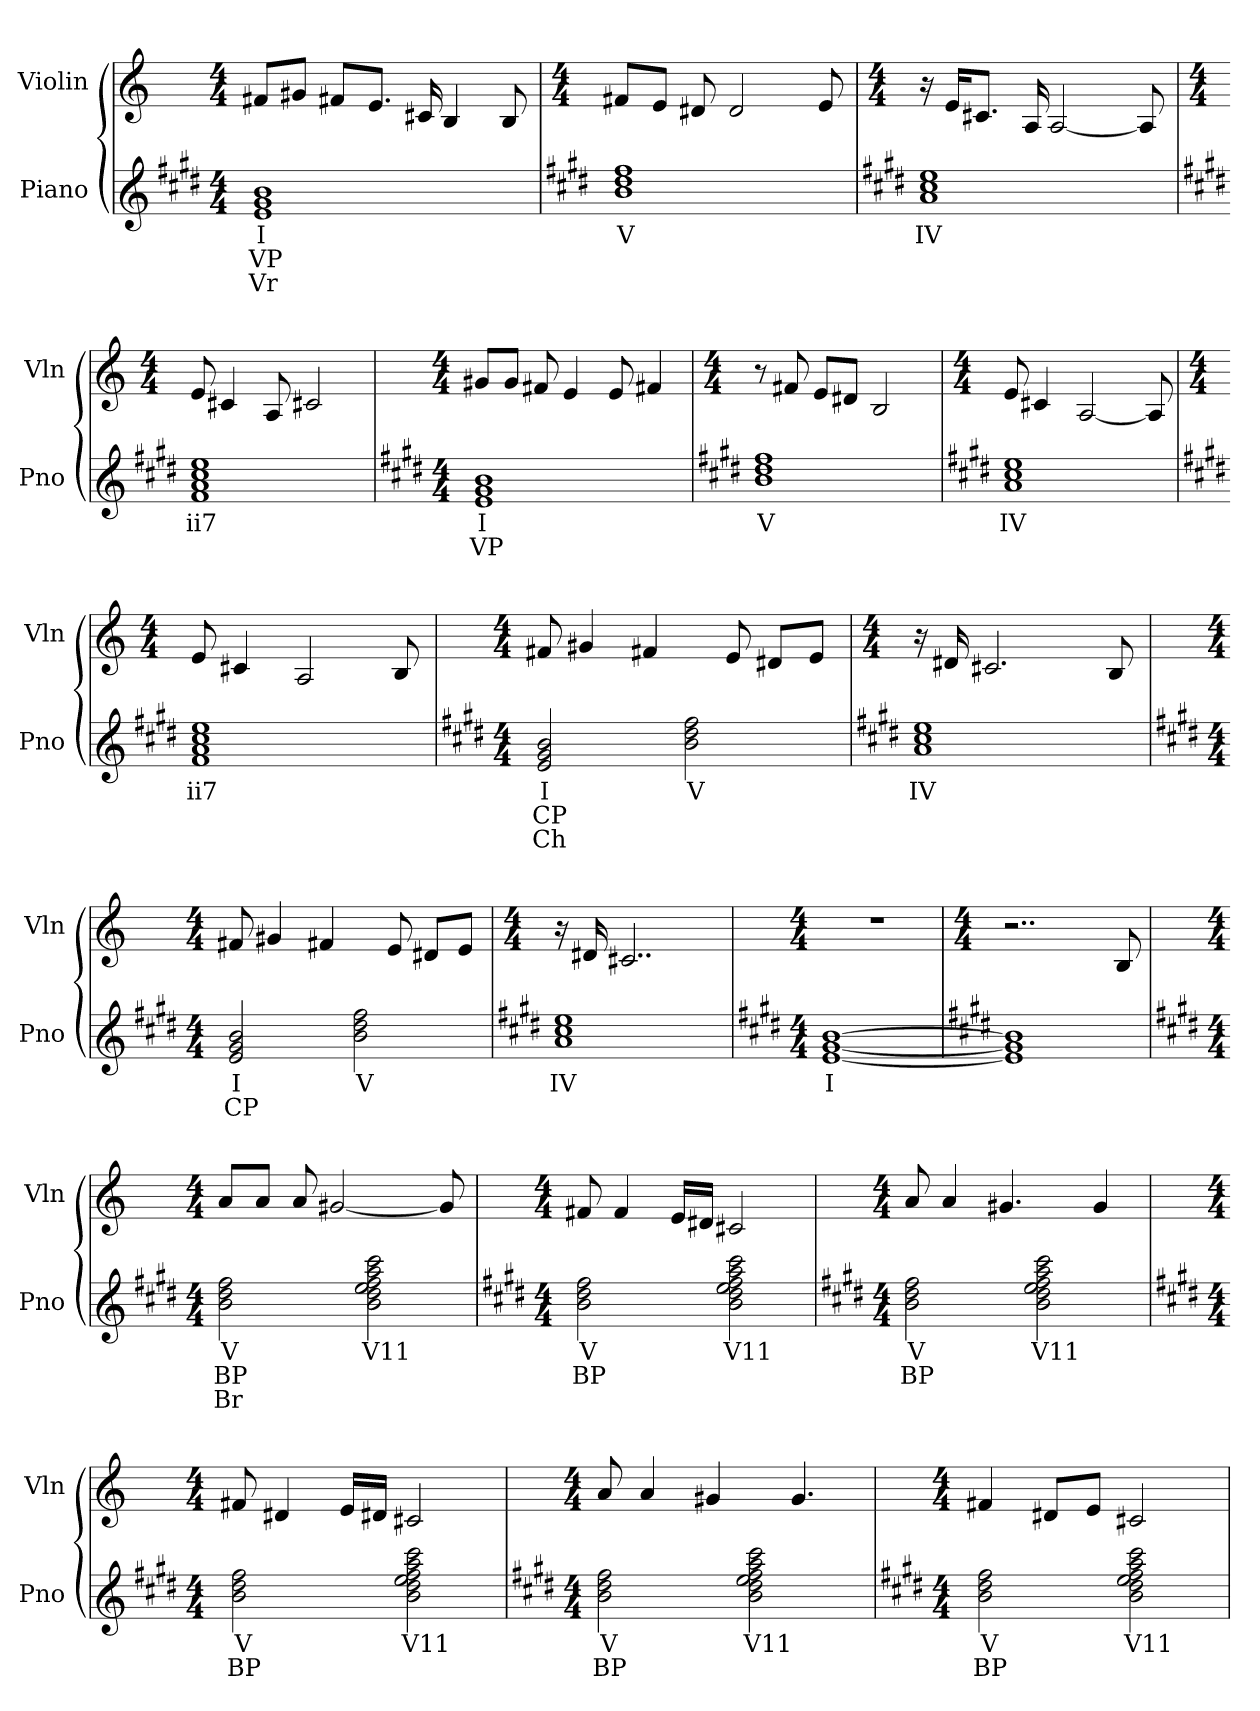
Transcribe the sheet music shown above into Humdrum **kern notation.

**kern	**text	**text	**text	**kern
*part2	*part2	*part2	*part2	*part1
*staff2	*staff2	*staff2	*staff2	*staff1
*I"Piano	*	*	*	*I"Violin
*I'Pno	*	*	*	*I'Vln
*k[f#c#g#d#]	*	*	*	*
*E:	*	*	*	*
*M4/4	*	*	*	*M4/4
=	=	=	=	=
1e 1g# 1b	I	VP	Vr	8f#XL
.	.	.	.	8g#XJ
.	.	.	.	8f#XL
.	.	.	.	8.eJ
.	.	.	.	16c#X
.	.	.	.	4B
.	.	.	.	8B
=	=	=	=	=
*k[f#c#g#d#]	*	*	*	*
*E:	*	*	*	*
*	*	*	*	*M4/4
1b 1dd# 1ff#	V	.	.	8f#XL
.	.	.	.	8eJ
.	.	.	.	8d#X
.	.	.	.	2d#
.	.	.	.	8e
=	=	=	=	=
*k[f#c#g#d#]	*	*	*	*
*E:	*	*	*	*
*	*	*	*	*M4/4
1a 1cc# 1ee	IV	.	.	16r
.	.	.	.	16eKL
.	.	.	.	8.c#XJ
.	.	.	.	16A
.	.	.	.	[2A
.	.	.	.	8A]
=	=	=	=	=
*k[f#c#g#d#]	*	*	*	*
*E:	*	*	*	*
*	*	*	*	*M4/4
1f# 1a 1cc# 1ee	ii7	.	.	8e
.	.	.	.	4c#X
.	.	.	.	8A
.	.	.	.	2c#X
=	=	=	=	=
*k[f#c#g#d#]	*	*	*	*
*E:	*	*	*	*
*M4/4	*	*	*	*M4/4
1e 1g# 1b	I	VP	.	8g#XL
.	.	.	.	8g#J
.	.	.	.	8f#X
.	.	.	.	4e
.	.	.	.	8e
.	.	.	.	4f#X
=	=	=	=	=
*k[f#c#g#d#]	*	*	*	*
*E:	*	*	*	*
*	*	*	*	*M4/4
1b 1dd# 1ff#	V	.	.	8r
.	.	.	.	8f#X
.	.	.	.	8eL
.	.	.	.	8d#XJ
.	.	.	.	2B
=	=	=	=	=
*k[f#c#g#d#]	*	*	*	*
*E:	*	*	*	*
*	*	*	*	*M4/4
1a 1cc# 1ee	IV	.	.	8e
.	.	.	.	4c#X
.	.	.	.	[2A
.	.	.	.	8A]
=	=	=	=	=
*k[f#c#g#d#]	*	*	*	*
*E:	*	*	*	*
*	*	*	*	*M4/4
1f# 1a 1cc# 1ee	ii7	.	.	8e
.	.	.	.	4c#X
.	.	.	.	2A
.	.	.	.	8B
=	=	=	=	=
*k[f#c#g#d#]	*	*	*	*
*E:	*	*	*	*
*M4/4	*	*	*	*M4/4
2e 2g# 2b	I	CP	Ch	8f#X
.	.	.	.	4g#X
.	.	.	.	4f#X
2b 2dd# 2ff#	V	.	.	.
.	.	.	.	8e
.	.	.	.	8d#XL
.	.	.	.	8eJ
=	=	=	=	=
*k[f#c#g#d#]	*	*	*	*
*E:	*	*	*	*
*	*	*	*	*M4/4
1a 1cc# 1ee	IV	.	.	16r
.	.	.	.	16d#X
.	.	.	.	2.c#X
.	.	.	.	8B
=	=	=	=	=
*k[f#c#g#d#]	*	*	*	*
*E:	*	*	*	*
*M4/4	*	*	*	*M4/4
2e 2g# 2b	I	CP	.	8f#X
.	.	.	.	4g#X
.	.	.	.	4f#X
2b 2dd# 2ff#	V	.	.	.
.	.	.	.	8e
.	.	.	.	8d#XL
.	.	.	.	8eJ
=	=	=	=	=
*k[f#c#g#d#]	*	*	*	*
*E:	*	*	*	*
*	*	*	*	*M4/4
1a 1cc# 1ee	IV	.	.	16r
.	.	.	.	16d#X
.	.	.	.	2..c#X
=	=	=	=	=
*k[f#c#g#d#]	*	*	*	*
*E:	*	*	*	*
*M4/4	*	*	*	*M4/4
[1e [1g# [1b	I	.	.	1r
=	=	=	=	=
*k[f#c#g#d#]	*	*	*	*
*E:	*	*	*	*
*	*	*	*	*M4/4
1e] 1g#] 1b]	.	.	.	2..r
.	.	.	.	8B
=	=	=	=	=
*k[f#c#g#d#]	*	*	*	*
*E:	*	*	*	*
*M4/4	*	*	*	*M4/4
2b 2dd# 2ff#	V	BP	Br	8aL
.	.	.	.	8aJ
.	.	.	.	8a
.	.	.	.	[2g#X
2b 2dd# 2ff# 2aa 2ccc# 2ee	V11	.	.	.
.	.	.	.	8g#]
=	=	=	=	=
*k[f#c#g#d#]	*	*	*	*
*E:	*	*	*	*
*M4/4	*	*	*	*M4/4
2b 2dd# 2ff#	V	BP	.	8f#X
.	.	.	.	4f#
.	.	.	.	16eLL
.	.	.	.	16d#XJJ
2b 2dd# 2ff# 2aa 2ccc# 2ee	V11	.	.	2c#X
=	=	=	=	=
*k[f#c#g#d#]	*	*	*	*
*E:	*	*	*	*
*M4/4	*	*	*	*M4/4
2b 2dd# 2ff#	V	BP	.	8a
.	.	.	.	4a
.	.	.	.	4.g#X
2b 2dd# 2ff# 2aa 2ccc# 2ee	V11	.	.	.
.	.	.	.	4g#
=	=	=	=	=
*k[f#c#g#d#]	*	*	*	*
*E:	*	*	*	*
*M4/4	*	*	*	*M4/4
2b 2dd# 2ff#	V	BP	.	8f#X
.	.	.	.	4d#X
.	.	.	.	16eLL
.	.	.	.	16d#XJJ
2b 2dd# 2ff# 2aa 2ccc# 2ee	V11	.	.	2c#X
=	=	=	=	=
*k[f#c#g#d#]	*	*	*	*
*E:	*	*	*	*
*M4/4	*	*	*	*M4/4
2b 2dd# 2ff#	V	BP	.	8a
.	.	.	.	4a
.	.	.	.	4g#X
2b 2dd# 2ff# 2aa 2ccc# 2ee	V11	.	.	.
.	.	.	.	4.g#
=	=	=	=	=
*k[f#c#g#d#]	*	*	*	*
*E:	*	*	*	*
*M4/4	*	*	*	*M4/4
2b 2dd# 2ff#	V	BP	.	4f#X
.	.	.	.	8d#XL
.	.	.	.	8eJ
2b 2dd# 2ff# 2aa 2ccc# 2ee	V11	.	.	2c#X
=	=	=	=	=
*-	*-	*-	*-	*-
